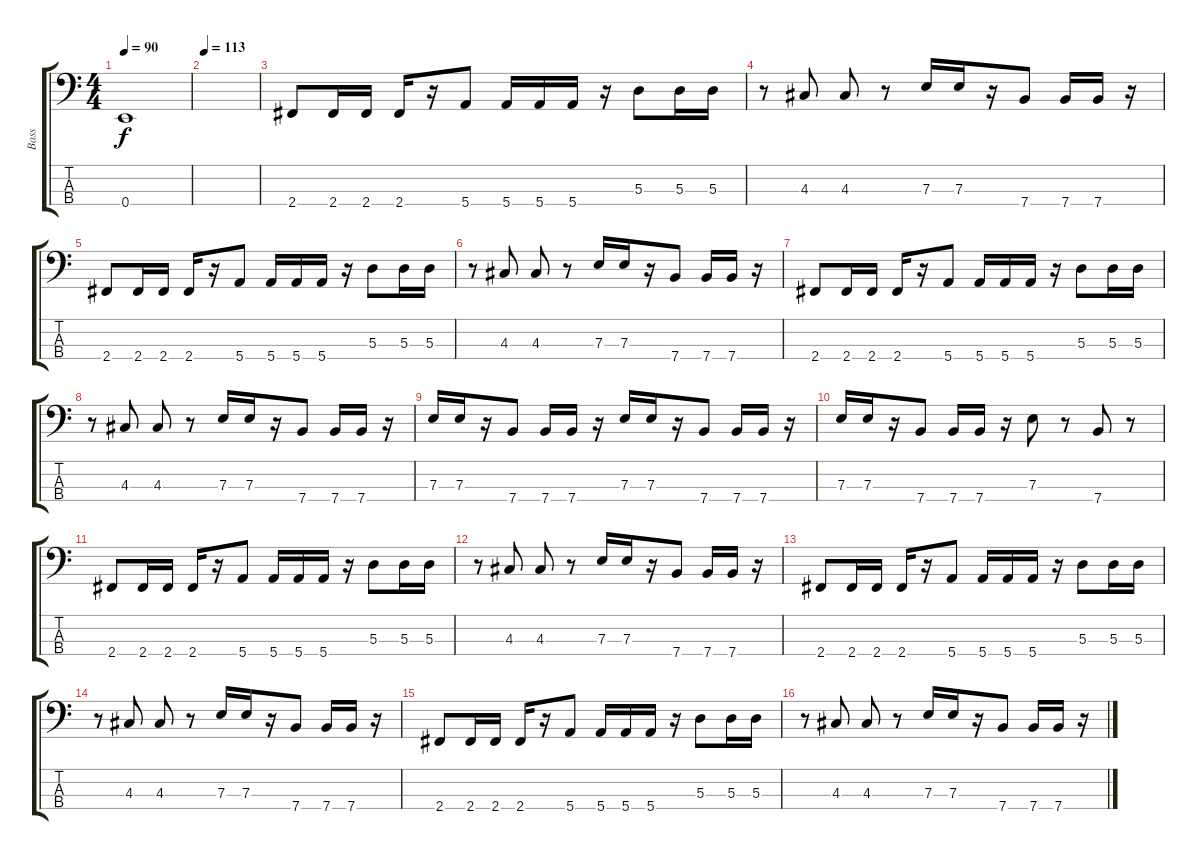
\track ("Bass" "Bass") {instrument electricbassfinger}
\staff {score tabs}
\tuning (G2 D2 A1 E1) {hide}
\ts (4 4)
\tempo 90
\clef f4
\ks c
0.4.1{dy f} |
\tempo 113
|
2.4.8 2.4.16 2.4.16 2.4.16 r.16 5.4.8 5.4.16 5.4.16 5.4.16 r.16 5.3.8 5.3.16 5.3.16 |
r.8 4.3.8 4.3.8 r.8 7.3.16 7.3.16 r.16 7.4.8 7.4.16 7.4.16 r.16 |
2.4.8 2.4.16 2.4.16 2.4.16 r.16 5.4.8 5.4.16 5.4.16 5.4.16 r.16 5.3.8 5.3.16 5.3.16 |
r.8 4.3.8 4.3.8 r.8 7.3.16 7.3.16 r.16 7.4.8 7.4.16 7.4.16 r.16 |
2.4.8 2.4.16 2.4.16 2.4.16 r.16 5.4.8 5.4.16 5.4.16 5.4.16 r.16 5.3.8 5.3.16 5.3.16 |
r.8 4.3.8 4.3.8 r.8 7.3.16 7.3.16 r.16 7.4.8 7.4.16 7.4.16 r.16 |
7.3.16 7.3.16 r.16 7.4.8 7.4.16 7.4.16 r.16 7.3.16 7.3.16 r.16 7.4.8 7.4.16 7.4.16 r.16 |
7.3.16 7.3.16 r.16 7.4.8 7.4.16 7.4.16 r.16 7.3.8 r.8 7.4.8 r.8 |
2.4.8 2.4.16 2.4.16 2.4.16 r.16 5.4.8 5.4.16 5.4.16 5.4.16 r.16 5.3.8 5.3.16 5.3.16 |
r.8 4.3.8 4.3.8 r.8 7.3.16 7.3.16 r.16 7.4.8 7.4.16 7.4.16 r.16 |
2.4.8 2.4.16 2.4.16 2.4.16 r.16 5.4.8 5.4.16 5.4.16 5.4.16 r.16 5.3.8 5.3.16 5.3.16 |
r.8 4.3.8 4.3.8 r.8 7.3.16 7.3.16 r.16 7.4.8 7.4.16 7.4.16 r.16 |
2.4.8 2.4.16 2.4.16 2.4.16 r.16 5.4.8 5.4.16 5.4.16 5.4.16 r.16 5.3.8 5.3.16 5.3.16 |
r.8 4.3.8 4.3.8 r.8 7.3.16 7.3.16 r.16 7.4.8 7.4.16 7.4.16 r.16
